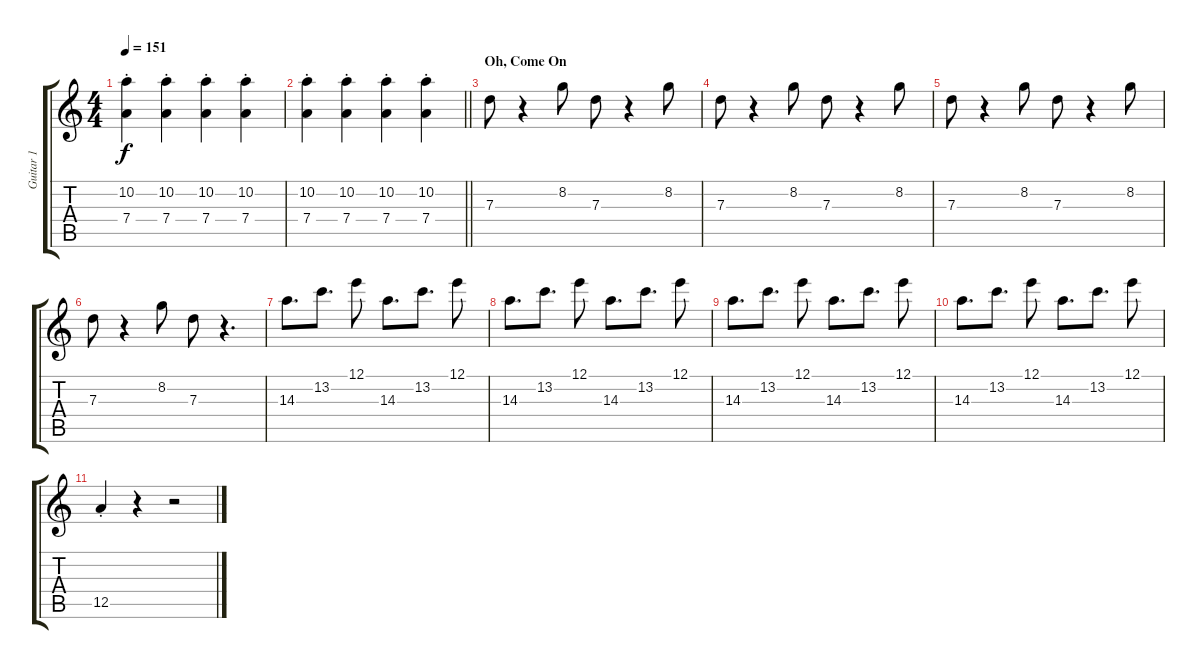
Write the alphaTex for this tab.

\track ("Guitar 1" "Guitar 1") {instrument electricguitarclean}
\staff {score tabs}
\tuning (E4 B3 G3 D3 A2 E2) {hide}
\ts (4 4)
\tempo 151
\clef g2
\ks c
(10.2{st} 7.4{st}).4{dy f} (10.2{st} 7.4{st}).4 (10.2{st} 7.4{st}).4 (10.2{st} 7.4{st}).4 |
\barLineRight lightlight
(10.2{st} 7.4{st}).4 (10.2{st} 7.4{st}).4 (10.2{st} 7.4{st}).4 (10.2{st} 7.4{st}).4 |
\section ("" "Oh, Come On")
7.3.8 r.4 8.2.8 7.3.8 r.4 8.2.8 |
7.3.8 r.4 8.2.8 7.3.8 r.4 8.2.8 |
7.3.8 r.4 8.2.8 7.3.8 r.4 8.2.8 |
7.3.8 r.4 8.2.8 7.3.8 r.4{d} |
14.3.8{d} 13.2.8{d} 12.1.8 14.3.8{d} 13.2.8{d} 12.1.8 |
14.3.8{d} 13.2.8{d} 12.1.8 14.3.8{d} 13.2.8{d} 12.1.8 |
14.3.8{d} 13.2.8{d} 12.1.8 14.3.8{d} 13.2.8{d} 12.1.8 |
14.3.8{d} 13.2.8{d} 12.1.8 14.3.8{d} 13.2.8{d} 12.1.8 |
12.5{st}.4 r.4 r.2
